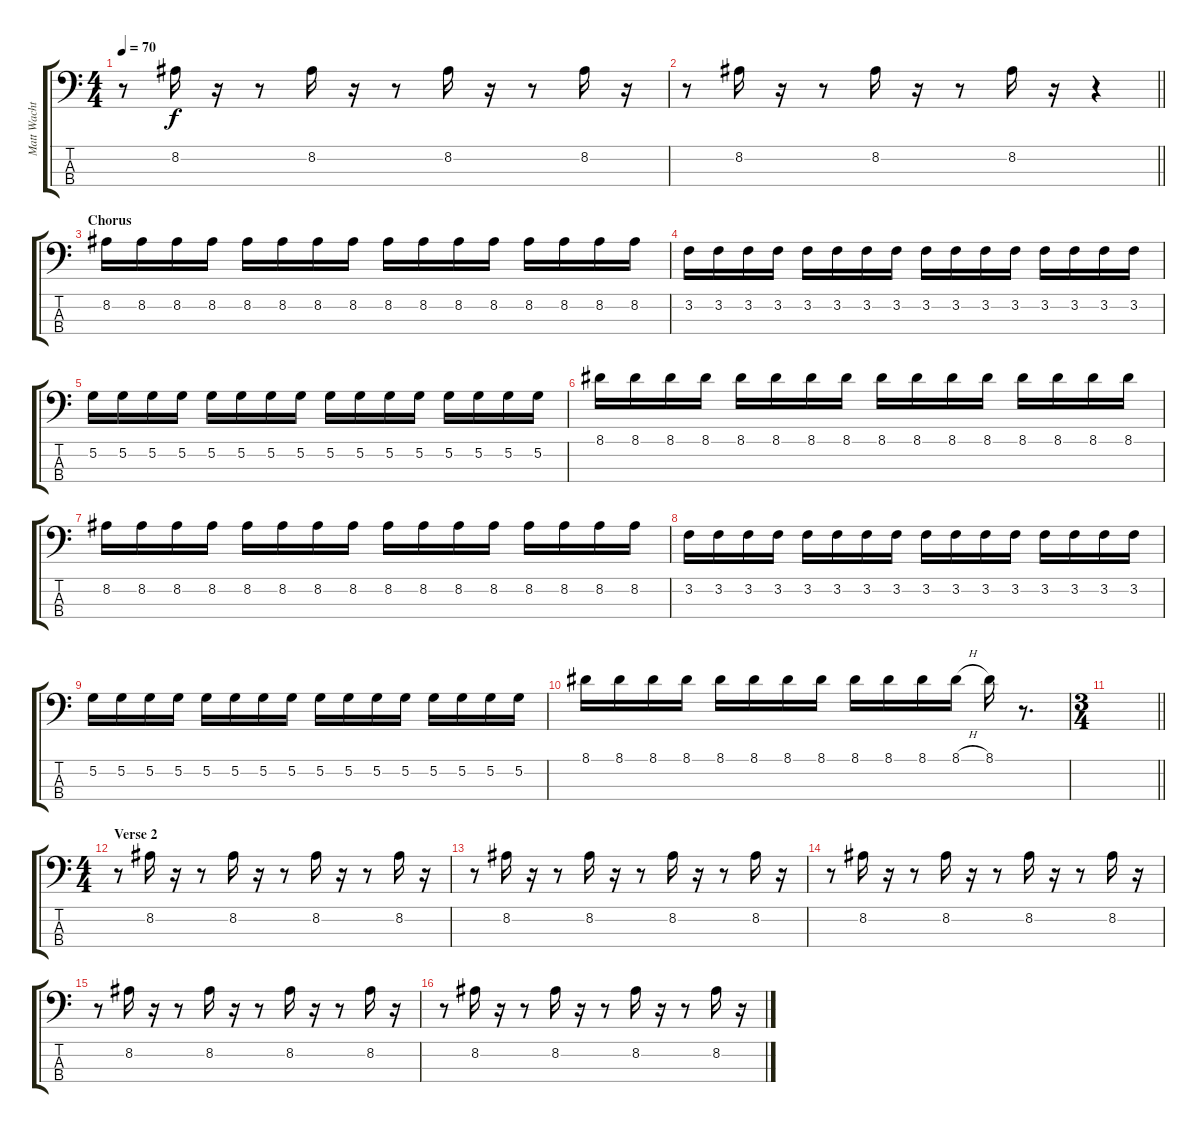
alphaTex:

\track ("Matt Wachter (Bass)" "Matt Wacht") {instrument electricbassfinger}
\staff {score tabs}
\tuning (G2 D2 A1 E1) {hide}
\ts (4 4)
\tempo 70
\clef f4
\ks c
r.8{dy f} 8.2.16 r.16 r.8 8.2.16 r.16 r.8 8.2.16 r.16 r.8 8.2.16 r.16 |
\barLineRight lightlight
r.8 8.2.16 r.16 r.8 8.2.16 r.16 r.8 8.2.16 r.16 r.4 |
\section ("" "Chorus")
8.2.16 8.2.16 8.2.16 8.2.16 8.2.16 8.2.16 8.2.16 8.2.16 8.2.16 8.2.16 8.2.16 8.2.16 8.2.16 8.2.16 8.2.16 8.2.16 |
3.2.16 3.2.16 3.2.16 3.2.16 3.2.16 3.2.16 3.2.16 3.2.16 3.2.16 3.2.16 3.2.16 3.2.16 3.2.16 3.2.16 3.2.16 3.2.16 |
5.2.16 5.2.16 5.2.16 5.2.16 5.2.16 5.2.16 5.2.16 5.2.16 5.2.16 5.2.16 5.2.16 5.2.16 5.2.16 5.2.16 5.2.16 5.2.16 |
8.1.16 8.1.16 8.1.16 8.1.16 8.1.16 8.1.16 8.1.16 8.1.16 8.1.16 8.1.16 8.1.16 8.1.16 8.1.16 8.1.16 8.1.16 8.1.16 |
8.2.16 8.2.16 8.2.16 8.2.16 8.2.16 8.2.16 8.2.16 8.2.16 8.2.16 8.2.16 8.2.16 8.2.16 8.2.16 8.2.16 8.2.16 8.2.16 |
3.2.16 3.2.16 3.2.16 3.2.16 3.2.16 3.2.16 3.2.16 3.2.16 3.2.16 3.2.16 3.2.16 3.2.16 3.2.16 3.2.16 3.2.16 3.2.16 |
5.2.16 5.2.16 5.2.16 5.2.16 5.2.16 5.2.16 5.2.16 5.2.16 5.2.16 5.2.16 5.2.16 5.2.16 5.2.16 5.2.16 5.2.16 5.2.16 |
8.1.16 8.1.16 8.1.16 8.1.16 8.1.16 8.1.16 8.1.16 8.1.16 8.1.16 8.1.16 8.1.16 8.1{h}.16 8.1.16 r.8{d} |
\ts (3 4)
\barLineRight lightlight
|
\ts (4 4)
\section ("" "Verse 2")
r.8 8.2.16 r.16 r.8 8.2.16 r.16 r.8 8.2.16 r.16 r.8 8.2.16 r.16 |
r.8 8.2.16 r.16 r.8 8.2.16 r.16 r.8 8.2.16 r.16 r.8 8.2.16 r.16 |
r.8 8.2.16 r.16 r.8 8.2.16 r.16 r.8 8.2.16 r.16 r.8 8.2.16 r.16 |
r.8 8.2.16 r.16 r.8 8.2.16 r.16 r.8 8.2.16 r.16 r.8 8.2.16 r.16 |
r.8 8.2.16 r.16 r.8 8.2.16 r.16 r.8 8.2.16 r.16 r.8 8.2.16 r.16
